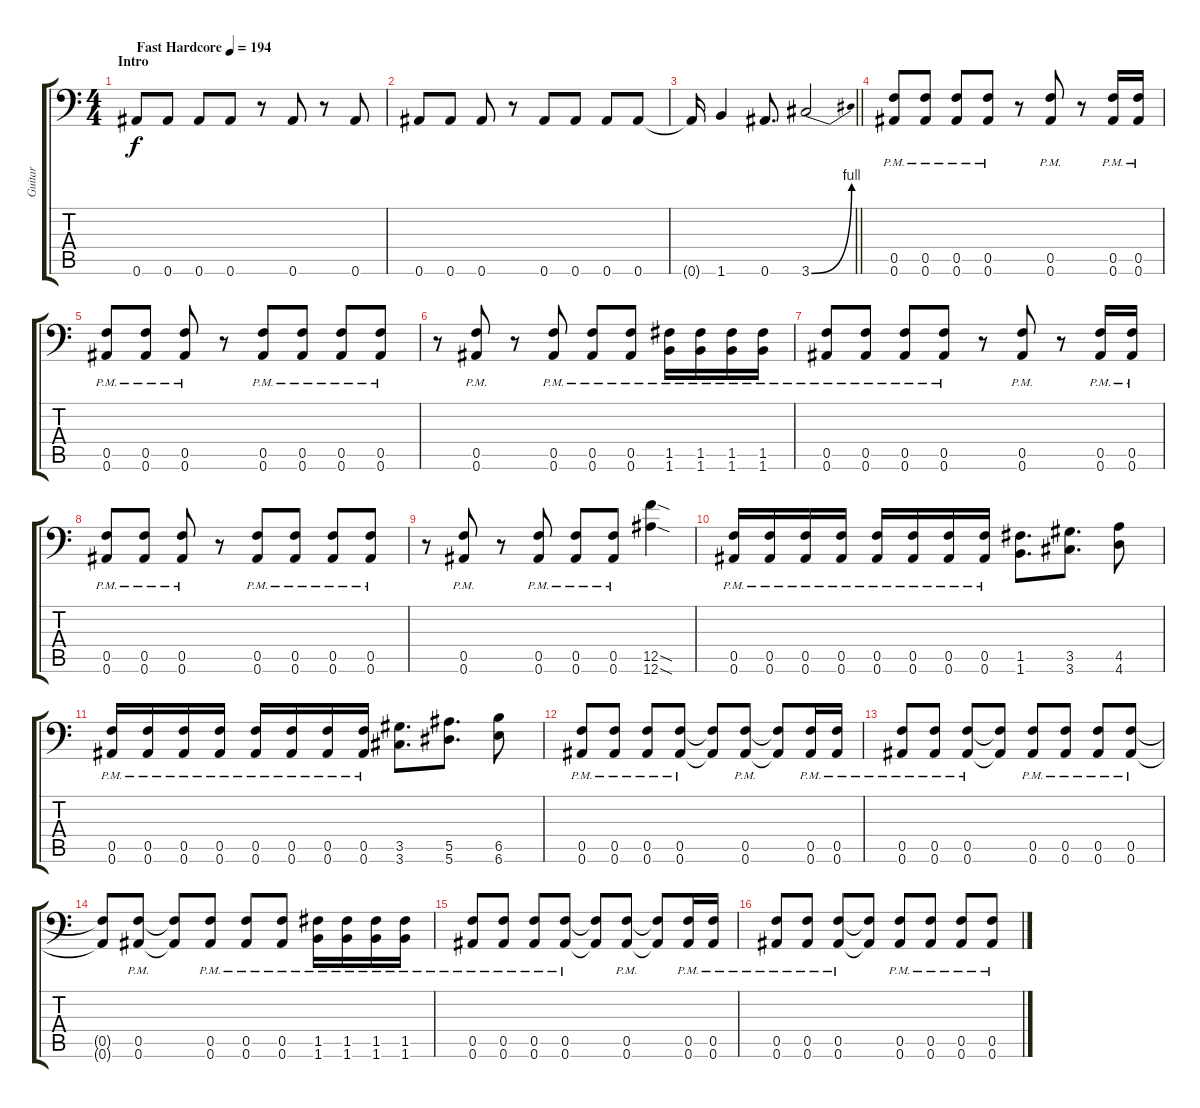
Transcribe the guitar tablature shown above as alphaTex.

\track ("Guitar" "Guitar") {instrument distortionguitar}
\staff {score tabs}
\tuning (C4 G3 Eb3 Bb2 F2 Bb1) {hide}
\ts (4 4)
\section ("" "Intro")
\tempo (194 "Fast Hardcore")
\clef f4
\ks c
0.6.8{dy f volume 10 instrument overdrivenguitar} 0.6.8 0.6.8 0.6.8 r.8 0.6.8 r.8 0.6.8 |
0.6.8 0.6.8 0.6.8 r.8 0.6.8 0.6.8 0.6.8 0.6.8 |
\barLineRight lightlight
0.6{t}.16 1.6.4 0.6.8{d} 3.6{be (bend 0 0 60 4)}.2 |
(0.5{pm} 0.6{pm}).8{volume 12 instrument distortionguitar} (0.5{pm} 0.6{pm}).8 (0.5{pm} 0.6{pm}).8 (0.5{pm} 0.6{pm}).8 r.8 (0.5{pm} 0.6{pm}).8 r.8 (0.5{pm} 0.6{pm}).16 (0.5{pm} 0.6{pm}).16 |
(0.5{pm} 0.6{pm}).8 (0.5{pm} 0.6{pm}).8 (0.5{pm} 0.6{pm}).8 r.8 (0.5{pm} 0.6{pm}).8 (0.5{pm} 0.6{pm}).8 (0.5{pm} 0.6{pm}).8 (0.5{pm} 0.6{pm}).8 |
r.8 (0.5{pm} 0.6{pm}).8 r.8 (0.5{pm} 0.6{pm}).8 (0.5{pm} 0.6{pm}).8 (0.5{pm} 0.6{pm}).8 (1.5{pm} 1.6{pm}).16 (1.5{pm} 1.6{pm}).16 (1.5{pm} 1.6{pm}).16 (1.5{pm} 1.6{pm}).16 |
(0.5{pm} 0.6{pm}).8 (0.5{pm} 0.6{pm}).8 (0.5{pm} 0.6{pm}).8 (0.5{pm} 0.6{pm}).8 r.8 (0.5{pm} 0.6{pm}).8 r.8 (0.5{pm} 0.6{pm}).16 (0.5{pm} 0.6{pm}).16 |
(0.5{pm} 0.6{pm}).8 (0.5{pm} 0.6{pm}).8 (0.5{pm} 0.6{pm}).8 r.8 (0.5{pm} 0.6{pm}).8 (0.5{pm} 0.6{pm}).8 (0.5{pm} 0.6{pm}).8 (0.5{pm} 0.6{pm}).8 |
r.8 (0.5{pm} 0.6{pm}).8 r.8 (0.5{pm} 0.6{pm}).8 (0.5{pm} 0.6{pm}).8 (0.5{pm} 0.6{pm}).8 (12.5{sod} 12.6{sod}).4 |
(0.5{pm} 0.6{pm}).16 (0.5{pm} 0.6{pm}).16 (0.5{pm} 0.6{pm}).16 (0.5{pm} 0.6{pm}).16 (0.5{pm} 0.6{pm}).16 (0.5{pm} 0.6{pm}).16 (0.5{pm} 0.6{pm}).16 (0.5{pm} 0.6{pm}).16 (1.5 1.6).8{d} (3.5 3.6).8{d} (4.5 4.6).8 |
(0.5{pm} 0.6{pm}).16 (0.5{pm} 0.6{pm}).16 (0.5{pm} 0.6{pm}).16 (0.5{pm} 0.6{pm}).16 (0.5{pm} 0.6{pm}).16 (0.5{pm} 0.6{pm}).16 (0.5{pm} 0.6{pm}).16 (0.5{pm} 0.6{pm}).16 (3.5 3.6).8{d} (5.5 5.6).8{d} (6.5 6.6).8 |
(0.5{pm} 0.6{pm}).8 (0.5{pm} 0.6{pm}).8 (0.5{pm} 0.6{pm}).8 (0.5{pm} 0.6{pm}).8 (0.5{t} 0.6{t}).8 (0.5{pm} 0.6{pm}).8 (0.5{t} 0.6{t}).8 (0.5{pm} 0.6{pm}).16 (0.5{pm} 0.6{pm}).16 |
(0.5{pm} 0.6{pm}).8 (0.5{pm} 0.6{pm}).8 (0.5{pm} 0.6{pm}).8 (0.5{t} 0.6{t}).8 (0.5{pm} 0.6{pm}).8 (0.5{pm} 0.6{pm}).8 (0.5{pm} 0.6{pm}).8 (0.5{pm} 0.6{pm}).8 |
(0.5{t} 0.6{t}).8 (0.5{pm} 0.6{pm}).8 (0.5{t} 0.6{t}).8 (0.5{pm} 0.6{pm}).8 (0.5{pm} 0.6{pm}).8 (0.5{pm} 0.6{pm}).8 (1.5{pm} 1.6{pm}).16 (1.5{pm} 1.6{pm}).16 (1.5{pm} 1.6{pm}).16 (1.5{pm} 1.6{pm}).16 |
(0.5{pm} 0.6{pm}).8 (0.5{pm} 0.6{pm}).8 (0.5{pm} 0.6{pm}).8 (0.5{pm} 0.6{pm}).8 (0.5{t} 0.6{t}).8 (0.5{pm} 0.6{pm}).8 (0.5{t} 0.6{t}).8 (0.5{pm} 0.6{pm}).16 (0.5{pm} 0.6{pm}).16 |
(0.5{pm} 0.6{pm}).8 (0.5{pm} 0.6{pm}).8 (0.5{pm} 0.6{pm}).8 (0.5{t} 0.6{t}).8 (0.5{pm} 0.6{pm}).8 (0.5{pm} 0.6{pm}).8 (0.5{pm} 0.6{pm}).8 (0.5{pm} 0.6{pm}).8
